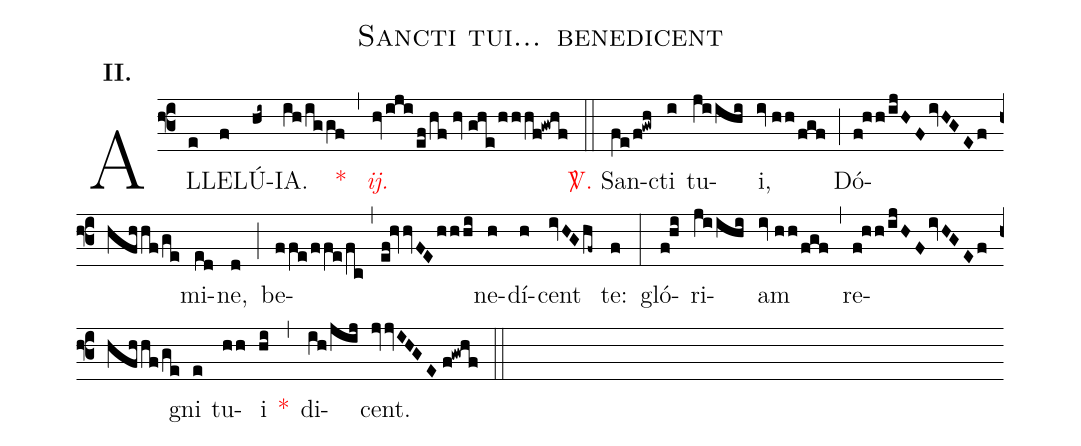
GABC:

name:Sancti tui... benedicent;
mode:II.;
office-part:Alleluia;
%%
(f3) AL(e)LE(f)LÚ(hi~)IA.(ih/iggf) <v>\red{*}</v>(,) <v>\redit{ij.}</v>(hv/iji/ef/hf//hv//ghe/hhhf!gwhf) (::) <v>\red{\Vbar.}</v> San(fe/f!gwh)cti(i) tu(jiihi)i,(iv//hh/fgf) (;) Dó(f!hh/ijHF/ivHGEf//hfhhf/ge)mi(ed)ne,(d) (;) be(ffe/ffe/fc,ef!hvvFE/hhhi)ne(h)dí(h)cent(ivHG/hf~) te:(f) (:) gló(f!hi)ri(jiihi)am(iv//hh/fgf) (,) re(f!hh/ijHF/ivHGE/f//hfhhf/ge)gni(e) tu(hh)i(hi) <v>\red{*}</v>(,) di(ih/jij)cent.(jvvIHGE//f!gwhf) (::)
